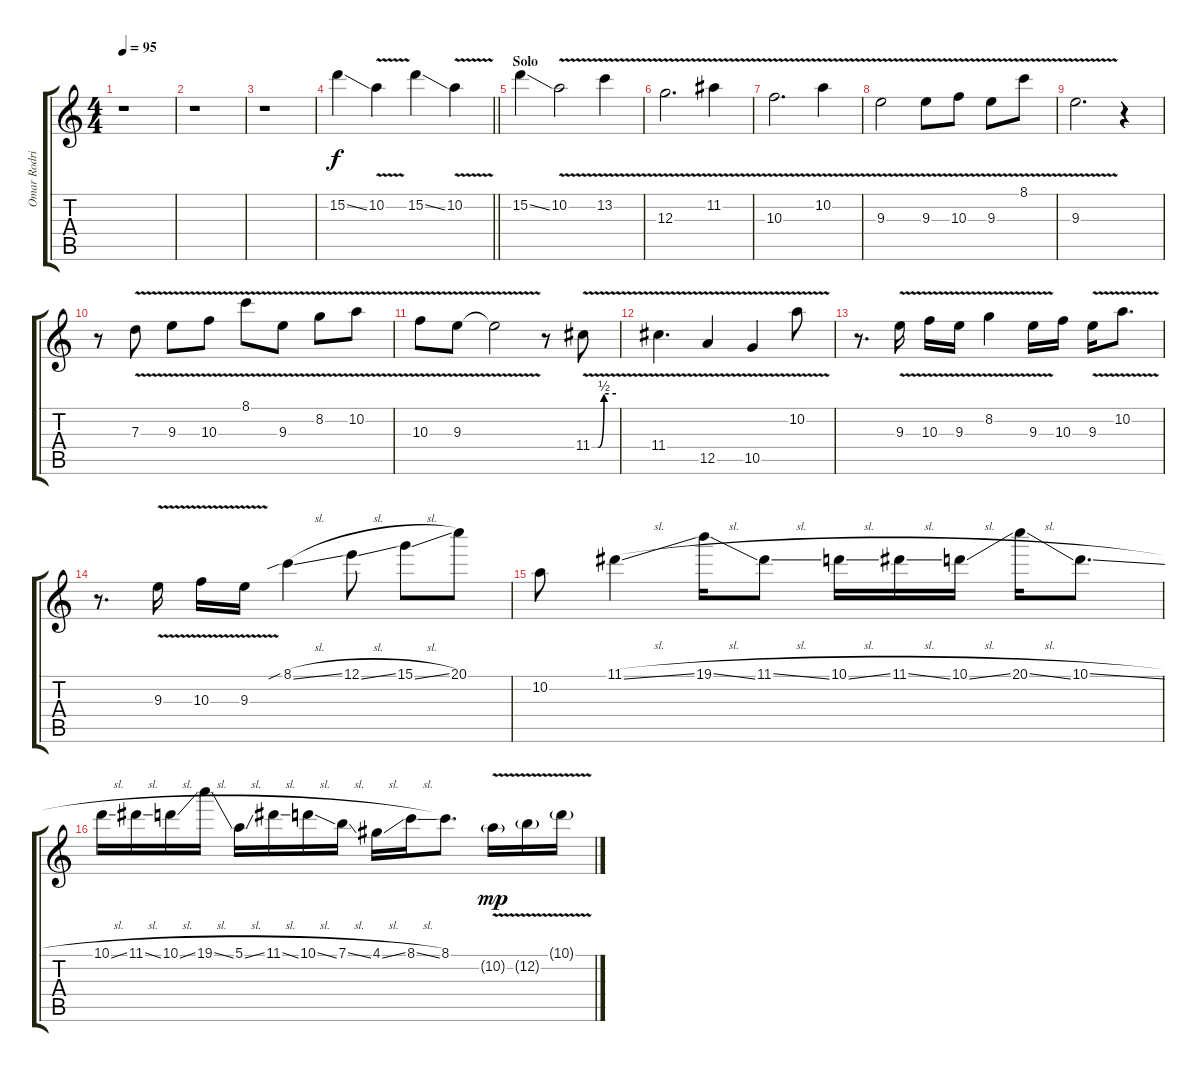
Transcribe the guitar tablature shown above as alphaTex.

\track ("Omar Rodriguez (Solo)" "Omar Rodri") {instrument distortionguitar}
\staff {score tabs}
\tuning (E4 B3 G3 D3 A2 E2) {hide}
\ts (4 4)
\tempo 95
\clef g2
\ks c
r.1{dy f} |
r.1 |
r.1{volume 0} |
\barLineRight lightlight
15.2{ss}.4{volume 16} 10.2{v}.4 15.2{ss}.4 10.2{v}.4 |
\section ("" "Solo")
15.2{ss}.4 10.2{v}.2 13.2{v}.4 |
12.3{v}.2{d} 11.2{v}.4 |
10.3{v}.2{d} 10.2{v}.4 |
9.3{v}.2 9.3{v}.8 10.3{v}.8 9.3{v}.8 8.1{v}.8 |
9.3{v}.2{d} r.4 |
r.8 7.3{v}.8 9.3{v}.8 10.3{v}.8 8.1{v}.8 9.3{v}.8 8.2{v}.8 10.2{v}.8 |
10.3{v}.8 9.3{v}.8 9.3{t}.2 r.8 11.4{be (custom 0 0 15 0 30 2 60 2) v}.8 |
11.4{v}.4{d} 12.5{v}.4 10.5{v}.4 10.2{v}.8 |
r.8{d} 9.3{v}.16 10.3{v}.16 9.3{v}.16 8.2{v}.4 9.3{v}.16 10.3.16 9.3{v}.16 10.2{v}.8{d} |
r.8{d} 9.3{v}.16 10.3{v}.16 9.3{v}.16 8.1{sib sl}.4 12.1{sl}.8 15.1{sl}.8 20.1.8 |
10.2.8 11.1{sl}.4 19.1{sl}.16 11.1{sl}.8 10.1{sl}.16 11.1{sl}.16 10.1{sl}.16 20.1{sl}.16 10.1{sl}.8{d} |
10.1{sl}.16 11.1{sl}.16 10.1{sl}.16 19.1{sl}.16 5.1{sl}.16 11.1{sl}.16 10.1{sl}.16 7.1{sl}.16 4.1{sl}.16 8.1{sl}.16 8.1.8{d} 10.2{v g}.16{dy mp} 12.2{v g}.16 10.1{v g}.16
